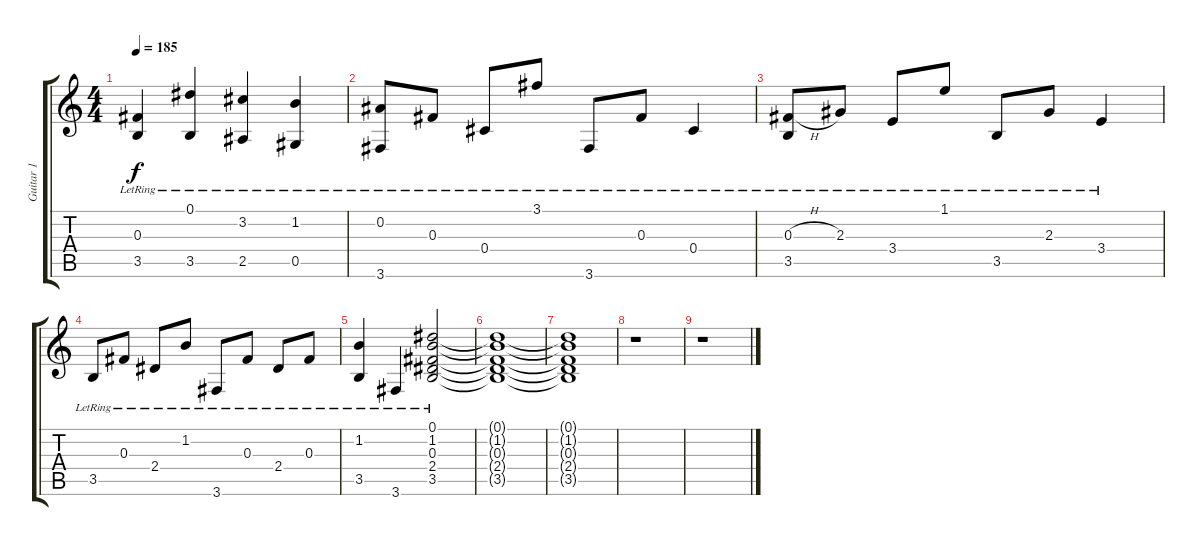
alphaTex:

\track ("Guitar 1" "Guitar 1") {instrument acousticguitarnylon}
\staff {score tabs}
\tuning (Eb4 Bb3 Gb3 Db3 Ab2 Eb2) {hide}
\ts (4 4)
\tempo 185
\clef g2
\ks c
(0.3{t} 3.5{lr}).4{dy f} (0.1{lr} 3.5{lr}).4 (3.2{lr} 2.5{lr}).4 (1.2{lr} 0.5{lr}).4 |
(0.2{lr} 3.6{lr}).8 0.3{lr}.8 0.4{lr}.8 3.1{lr}.8 3.6{lr}.8 0.3{lr}.8 0.4{lr}.4 |
(0.3{h} 3.5{lr}).8 2.3{lr}.8 3.4{lr}.8 1.1{lr}.8 3.5{lr}.8 2.3{lr}.8 3.4{lr}.4 |
3.5{lr}.8 0.3{lr}.8 2.4{lr}.8 1.2{lr}.8 3.6{lr}.8 0.3{lr}.8 2.4{lr}.8 0.3{lr}.8 |
(1.2{lr} 3.5{lr}).4 3.6{lr}.4 (0.1{lr} 1.2{lr} 0.3{lr} 2.4{lr} 3.5{lr}).2 |
(0.1{t} 1.2{t} 0.3{t} 2.4{t} 3.5{t}).1 |
(0.1{t} 1.2{t} 0.3{t} 2.4{t} 3.5{t}).1 |
r.1 |
r.1
